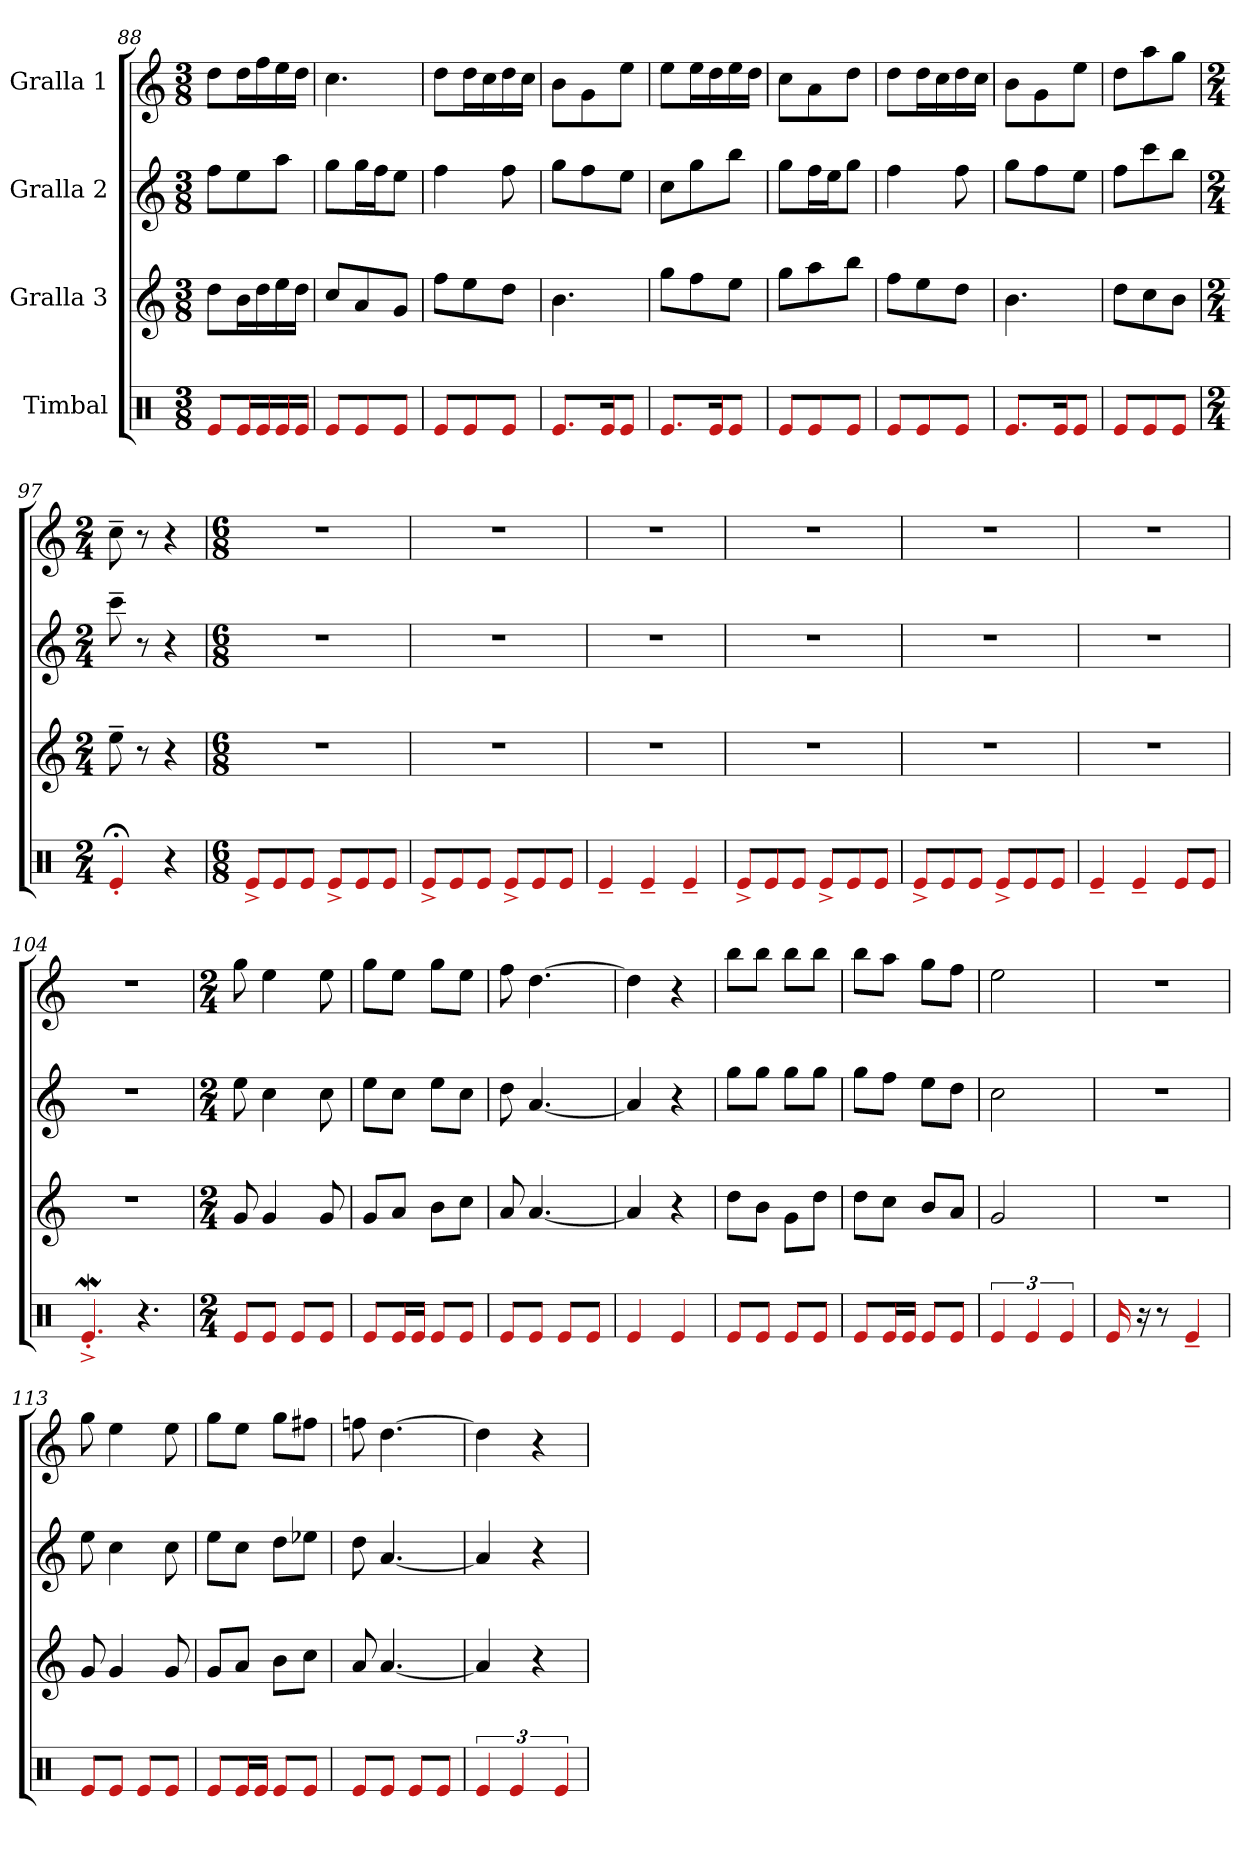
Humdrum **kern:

**kern	**kern	**kern	**kern
*part4	*part3	*part2	*part1
*staff4	*staff3	*staff2	*staff1
*I"Timbal	*I"Gralla 3	*I"Gralla 2	*I"Gralla 1
*clefX	*clefG2	*clefG2	*clefG2
*k[]	*k[]	*k[]	*k[]
*	*C:	*C:	*C:
*M3/8	*M3/8	*M3/8	*M3/8
=88	=88	=88	=88
8e/L	8dd\L	8ff\L	8dd\L
16e/L	16b\L	8ee\	16dd\L
16e/	16dd\	.	16ff\
16e/	16ee\	8aa\J	16ee\
16e/JJ	16dd\JJ	.	16dd\JJ
=89	=89	=89	=89
8e/L	8cc/L	8gg\L	4.cc\
8e/	8a/	16gg\L	.
.	.	16ff\J	.
8e/J	8g/J	8ee\J	.
!!LO:PB:g=z
=90	=90	=90	=90
8e/L	8ff\L	4ff\	8dd\L
8e/	8ee\	.	16dd\L
.	.	.	16cc\
8e/J	8dd\J	8ff\	16dd\
.	.	.	16cc\JJ
=91	=91	=91	=91
8.e/L	4.b\	8gg\L	8b\L
.	.	8ff\	8g\
16e/K	.	.	.
8e/J	.	8ee\J	8ee\J
=92	=92	=92	=92
8.e/L	8gg\L	8cc\L	8ee\L
.	8ff\	8gg\	16ee\L
16e/K	.	.	16dd\
8e/J	8ee\J	8bb\J	16ee\
.	.	.	16dd\JJ
=93	=93	=93	=93
8e/L	8gg\L	8gg\L	8cc\L
8e/	8aa\	16ff\L	8a\
.	.	16ee\J	.
8e/J	8bb\J	8gg\J	8dd\J
=94	=94	=94	=94
8e/L	8ff\L	4ff\	8dd\L
8e/	8ee\	.	16dd\L
.	.	.	16cc\
8e/J	8dd\J	8ff\	16dd\
.	.	.	16cc\JJ
!!LO:LB:g=z
=95	=95	=95	=95
8.e/L	4.b\	8gg\L	8b\L
.	.	8ff\	8g\
16e/K	.	.	.
8e/J	.	8ee\J	8ee\J
=96	=96	=96	=96
8e/L	8dd\L	8ff\L	8dd\L
8e/	8cc\	8ccc\	8aa\
8e/J	8b\J	8bb\J	8gg\J
=97	=97	=97	=97
*M2/4	*M2/4	*M2/4	*M2/4
*	*	*	*MM195
4e;<'/	8ee~\	8ccc~\	8cc~\
.	8r	8r	8r
4r	4r	4r	4r
=98	=98	=98	=98
*M6/8	*M6/8	*M6/8	*M6/8
*	*	*	*MM200
8e^/L	2.r	2.r	2.r
8e/	.	.	.
8e/J	.	.	.
8e^/L	.	.	.
8e/	.	.	.
8e/J	.	.	.
=99	=99	=99	=99
8e^/L	2.r	2.r	2.r
8e/	.	.	.
8e/J	.	.	.
8e^/L	.	.	.
8e/	.	.	.
8e/J	.	.	.
!!LO:LB:g=z
=100	=100	=100	=100
4e~/	2.r	2.r	2.r
4e~/	.	.	.
4e~/	.	.	.
=101	=101	=101	=101
8e^/L	2.r	2.r	2.r
8e/	.	.	.
8e/J	.	.	.
8e^/L	.	.	.
8e/	.	.	.
8e/J	.	.	.
=102	=102	=102	=102
8e^/L	2.r	2.r	2.r
8e/	.	.	.
8e/J	.	.	.
8e^/L	.	.	.
8e/	.	.	.
8e/J	.	.	.
=103	=103	=103	=103
4e~/	2.r	2.r	2.r
4e~/	.	.	.
8e/L	.	.	.
8e/J	.	.	.
=104	=104	=104	=104
4.eW'^/	2.r	2.r	2.r
4.r	.	.	.
!!LO:PB:g=z
=105	=105	=105	=105
*M2/4	*M2/4	*M2/4	*M2/4
*	*	*	*MM130
8e/L	8g/	8ee\	8gg\
8e/J	4g/	4cc\	4ee\
8e/L	.	.	.
8e/J	8g/	8cc\	8ee\
=106	=106	=106	=106
8e/L	8g/L	8ee\L	8gg\L
16e/L	8a/J	8cc\J	8ee\J
16e/JJ	.	.	.
8e/L	8b\L	8ee\L	8gg\L
8e/J	8cc\J	8cc\J	8ee\J
=107	=107	=107	=107
8e/L	8a/	8dd\	8ff\
8e/J	[4.a/	[4.a/	[4.dd\
8e/L	.	.	.
8e/J	.	.	.
=108	=108	=108	=108
4e/	4a/]	4a/]	4dd\]
4e/	4r	4r	4r
=109	=109	=109	=109
8e/L	8dd\L	8gg\L	8bb\L
8e/J	8b\J	8gg\J	8bb\J
8e/L	8g\L	8gg\L	8bb\L
8e/J	8dd\J	8gg\J	8bb\J
!!LO:LB:g=z
=110	=110	=110	=110
8e/L	8dd\L	8gg\L	8bb\L
16e/L	8cc\J	8ff\J	8aa\J
16e/JJ	.	.	.
8e/L	8b/L	8ee\L	8gg\L
8e/J	8a/J	8dd\J	8ff\J
=111	=111	=111	=111
6e/	2g/	2cc\	2ee\
6e/	.	.	.
6e/	.	.	.
=112	=112	=112	=112
16e/	2r	2r	2r
16r	.	.	.
8r	.	.	.
4e~/	.	.	.
=113	=113	=113	=113
8e/L	8g/	8ee\	8gg\
8e/J	4g/	4cc\	4ee\
8e/L	.	.	.
8e/J	8g/	8cc\	8ee\
=114	=114	=114	=114
8e/L	8g/L	8ee\L	8gg\L
16e/L	8a/J	8cc\J	8ee\J
16e/JJ	.	.	.
8e/L	8b\L	8dd\L	8gg\L
8e/J	8cc\J	8ee-X\J	8ff#X\J
!!LO:LB:g=z
=115	=115	=115	=115
8e/L	8a/	8dd\	8ffn\
8e/J	[4.a/	[4.a/	[4.dd\
8e/L	.	.	.
8e/J	.	.	.
=116	=116	=116	=116
6e/	4a/]	4a/]	4dd\]
6e/	.	.	.
.	4r	4r	4r
6e/	.	.	.
=	=	=	=
*-	*-	*-	*-
